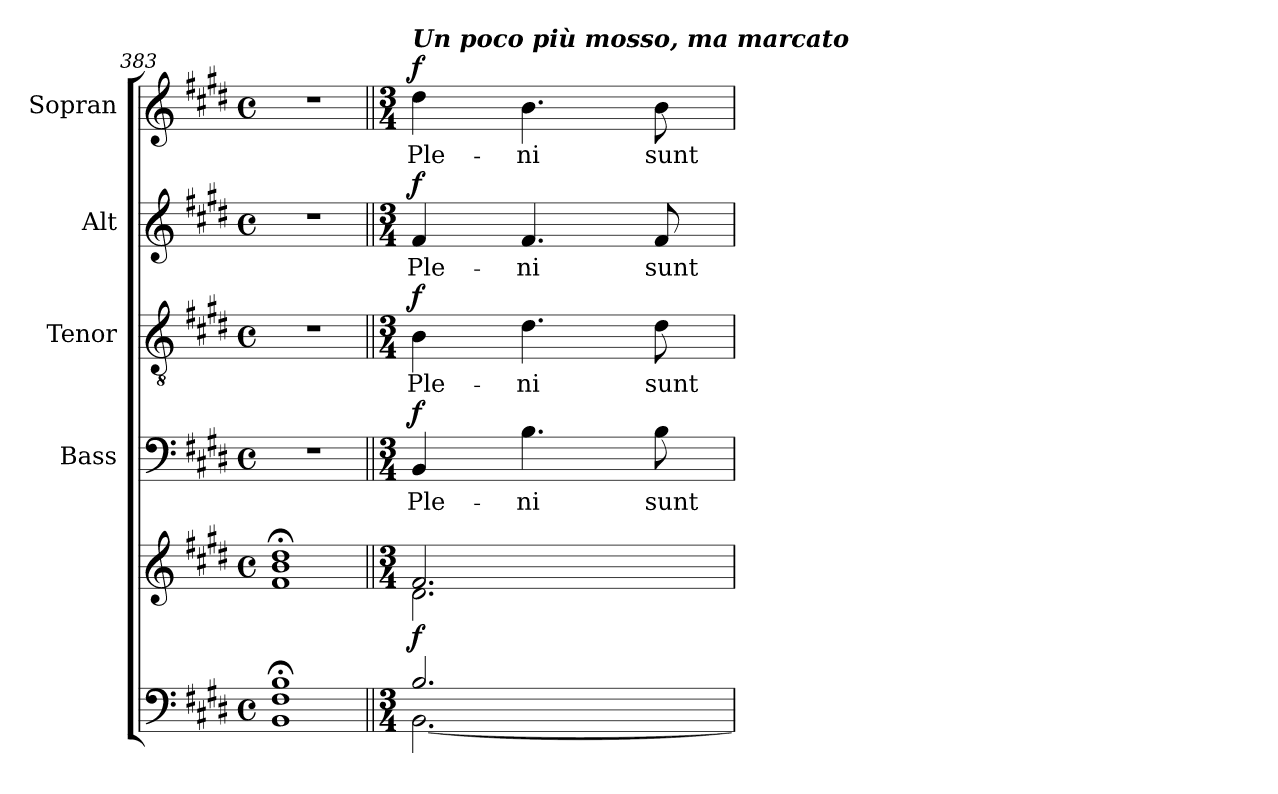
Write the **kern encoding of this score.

**kern	**kern	**dynam	**kern	**text	**dynam	**kern	**text	**dynam	**kern	**text	**dynam	**kern	**text	**dynam
*part5	*part5	*part5	*part4	*part4	*part4	*part3	*part3	*part3	*part2	*part2	*part2	*part1	*part1	*part1
*staff6	*staff5	*staff5/6	*staff4	*staff4	*staff4	*staff3	*staff3	*staff3	*staff2	*staff2	*staff2	*staff1	*staff1	*staff1
*	*	*	*I"Bass	*	*	*I"Tenor	*	*	*I"Alt	*	*	*I"Sopran	*	*
*	*	*	*I'B.	*	*	*I'T.	*	*	*I'A.	*	*	*I'S.	*	*
*clefF4	*clefG2	*	*clefF4	*	*	*clefGv2	*	*	*clefG2	*	*	*clefG2	*	*
*k[f#c#g#d#]	*k[f#c#g#d#]	*	*k[f#c#g#d#]	*	*	*k[f#c#g#d#]	*	*	*k[f#c#g#d#]	*	*	*k[f#c#g#d#]	*	*
*E:	*E:	*	*E:	*	*	*E:	*	*	*E:	*	*	*E:	*	*
*M4/4	*M4/4	*	*M4/4	*	*	*M4/4	*	*	*M4/4	*	*	*M4/4	*	*
*met(c)	*met(c)	*	*met(c)	*	*	*met(c)	*	*	*met(c)	*	*	*met(c)	*	*
=383	=383	=383	=383	=383	=383	=383	=383	=383	=383	=383	=383	=383	=383	=383
1BB;< 1F#;< 1B;<	1f#;< 1b;< 1dd#;<	.	1r	.	.	1r	.	.	1r	.	.	1r	.	.
!!LO:LB:g=z
=384||	=384||	=384||	=384||	=384||	=384||	=384||	=384||	=384||	=384||	=384||	=384||	=384||	=384||	=384||
*M3/4	*M3/4	*	*M3/4	*	*	*M3/4	*	*	*M3/4	*	*	*M3/4	*	*
*^	*^	*	*	*	*	*	*	*	*	*	*	*	*	*
!	!	!	!	!	!	!	!	!	!	!	!	!	!	!LO:TX:a:Bi:t=Un poco più mosso, ma marcato	!	!
!	!	!	!	!LO:DY:b	!	!LO:LY:b	!LO:DY:a	!	!LO:LY:b	!LO:DY:a	!	!LO:LY:b	!LO:DY:a	!	!LO:LY:b	!LO:DY:a
2.B/	[<2.BB\	2.f#/	2.d#\	f	4BB/	Ple-	f	4B\	Ple-	f	4f#/	Ple-	f	4dd#\	Ple-	f
!	!	!	!	!	!	!LO:LY:b	!	!	!LO:LY:b	!	!	!LO:LY:b	!	!	!LO:LY:b	!
.	.	.	.	.	4.B\	-ni	.	4.d#\	-ni	.	4.f#/	-ni	.	4.b\	-ni	.
!	!	!	!	!	!	!LO:LY:b	!	!	!LO:LY:b	!	!	!LO:LY:b	!	!	!LO:LY:b	!
.	.	.	.	.	8B\	sunt	.	8d#\	sunt	.	8f#/	sunt	.	8b\	sunt	.
*v	*v	*	*	*	*	*	*	*	*	*	*	*	*	*	*	*
*	*v	*v	*	*	*	*	*	*	*	*	*	*	*	*	*
=	=	=	=	=	=	=	=	=	=	=	=	=	=	=
*-	*-	*-	*-	*-	*-	*-	*-	*-	*-	*-	*-	*-	*-	*-
